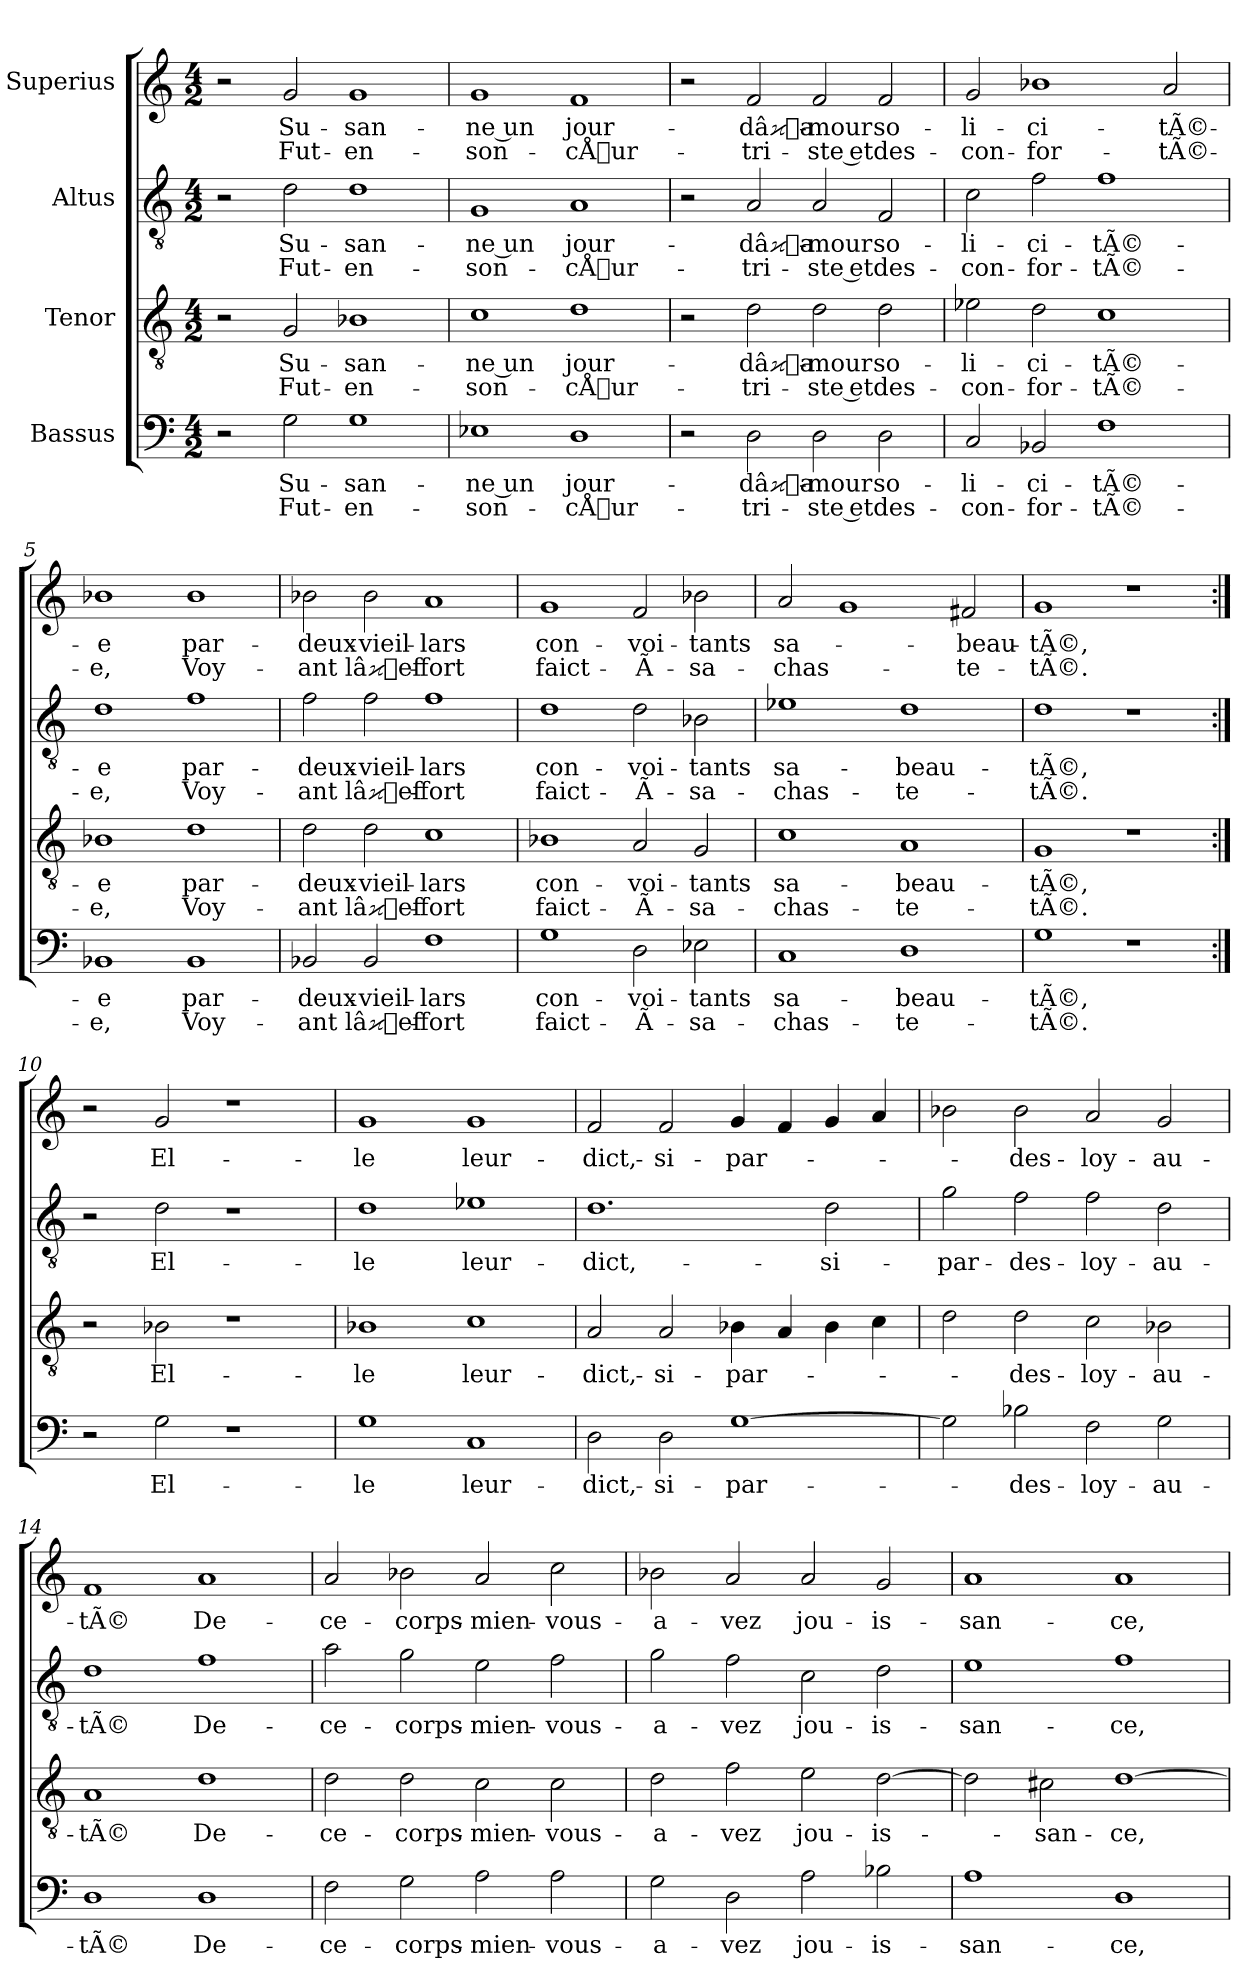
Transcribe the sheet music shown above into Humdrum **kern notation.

**kern	**text	**text	**kern	**text	**text	**kern	**text	**text	**kern	**text	**text
*part4	*part4	*part4	*part3	*part3	*part3	*part2	*part2	*part2	*part1	*part1	*part1
*staff4	*staff4	*staff4	*staff3	*staff3	*staff3	*staff2	*staff2	*staff2	*staff1	*staff1	*staff1
*I"Bassus	*	*	*I"Tenor	*	*	*I"Altus	*	*	*I"Superius	*	*
*clefF4	*	*	*clefGv2	*	*	*clefGv2	*	*	*clefG2	*	*
*k[]	*	*	*k[]	*	*	*k[]	*	*	*k[]	*	*
*M4/2	*	*	*M4/2	*	*	*M4/2	*	*	*M4/2	*	*
=1	=1	=1	=1	=1	=1	=1	=1	=1	=1	=1	=1
2r	.	.	2r	.	.	2r	.	.	2r	.	.
2G\	Su-	Fut-	2G/	Su-	Fut-	2d\	Su-	Fut-	2g/	Su-	Fut-
1G\	-san-	en-	1B-X\	-san-	en-	1d\	-san-	en-	1g/	-san-	en-
=2	=2	=2	=2	=2	=2	=2	=2	=2	=2	=2	=2
1E-X\	-ne un	son-	1c\	-ne un	son-	1G/	-ne un	son-	1g/	-ne un	son-
1D\	jour-	cÅur-	1d\	jour-	cÅur-	1A/	jour-	cÅur-	1f/	jour-	cÅur-
=3	=3	=3	=3	=3	=3	=3	=3	=3	=3	=3	=3
2r	.	.	2r	.	.	2r	.	.	2r	.	.
2D\	dâa-	tri-	2d\	dâa-	tri-	2A/	dâa-	tri-	2f/	dâa-	tri-
2D\	-mour	-ste et	2d\	-mour	-ste et	2A/	-mour	-ste et	2f/	-mour	-ste et
2D\	so-	des-	2d\	so-	des-	2F/	so-	des-	2f/	so-	des-
=4	=4	=4	=4	=4	=4	=4	=4	=4	=4	=4	=4
2C/	-li-	-con-	2e-X\	-li-	-con-	2c\	-li-	-con-	2g/	-li-	-con-
2BB-X/	-ci-	-for-	2d\	-ci-	-for-	2f\	-ci-	-for-	1b-X\	-ci-	-for-
1F\	-tÃ©-	-tÃ©-	1c\	-tÃ©-	-tÃ©-	1f\	-tÃ©-	-tÃ©-	.	.	.
.	.	.	.	.	.	.	.	.	2a/	-tÃ©-	-tÃ©-
=5	=5	=5	=5	=5	=5	=5	=5	=5	=5	=5	=5
1BB-X/	-e	-e,	1B-X\	-e	-e,	1d\	-e	-e,	1b-X\	-e	-e,
1BB-/	par-	Voy-	1d\	par-	Voy-	1f\	par-	Voy-	1b-\	par-	Voy-
=6	=6	=6	=6	=6	=6	=6	=6	=6	=6	=6	=6
2BB-X/	deux-	-ant	2d\	deux-	-ant	2f\	deux-	-ant	2b-X\	deux-	-ant
2BB-/	vieil-	lâef-	2d\	vieil-	lâef-	2f\	vieil-	lâef-	2b-\	vieil-	lâef-
1F\	-lars	-fort	1c\	-lars	-fort	1f\	-lars	-fort	1a/	-lars	-fort
=7	=7	=7	=7	=7	=7	=7	=7	=7	=7	=7	=7
1G\	con-	faict-	1B-X\	con-	faict-	1d\	con-	faict-	1g/	con-	faict-
2D\	-voi-	Ã-	2A/	-voi-	Ã-	2d\	-voi-	Ã-	2f/	-voi-	Ã-
2E-X\	-tants	sa-	2G/	-tants	sa-	2B-X\	-tants	sa-	2b-X\	-tants	sa-
=8	=8	=8	=8	=8	=8	=8	=8	=8	=8	=8	=8
1C/	sa-	chas-	1c\	sa-	chas-	1e-X\	sa-	chas-	2a/	sa-	chas-
.	.	.	.	.	.	.	.	.	1g/	.	.
1D\	beau-	-te-	1A/	beau-	-te-	1d\	beau-	-te-	.	.	.
.	.	.	.	.	.	.	.	.	2f#X/	beau-	-te-
=9	=9	=9	=9	=9	=9	=9	=9	=9	=9	=9	=9
1G\	-tÃ©,	-tÃ©.	1G/	-tÃ©,	-tÃ©.	1d\	-tÃ©,	-tÃ©.	1g/	-tÃ©,	-tÃ©.
1r	.	.	1r	.	.	1r	.	.	1r	.	.
=10:|!	=10:|!	=10:|!	=10:|!	=10:|!	=10:|!	=10:|!	=10:|!	=10:|!	=10:|!	=10:|!	=10:|!
2r	.	.	2r	.	.	2r	.	.	2r	.	.
2G\	El-	.	2B-X\	El-	.	2d\	El-	.	2g/	El-	.
1r	.	.	1r	.	.	1r	.	.	1r	.	.
=11	=11	=11	=11	=11	=11	=11	=11	=11	=11	=11	=11
1G\	-le	.	1B-X\	-le	.	1d\	-le	.	1g/	-le	.
1C/	leur-	.	1c\	leur-	.	1e-X\	leur-	.	1g/	leur-	.
=12	=12	=12	=12	=12	=12	=12	=12	=12	=12	=12	=12
2D\	dict,-	.	2A/	dict,-	.	1.d\	dict,-	.	2f/	dict,-	.
2D\	si-	.	2A/	si-	.	.	.	.	2f/	si-	.
[1G\	par-	.	4B-X\	par-	.	.	.	.	4g/	par-	.
.	.	.	4A/	.	.	.	.	.	4f/	.	.
.	.	.	4B-\	.	.	2d\	si-	.	4g/	.	.
.	.	.	4c\	.	.	.	.	.	4a/	.	.
=13	=13	=13	=13	=13	=13	=13	=13	=13	=13	=13	=13
2G\]	.	.	2d\	.	.	2g\	par-	.	2b-X\	.	.
2B-X\	des-	.	2d\	des-	.	2f\	des-	.	2b-\	des-	.
2F\	-loy-	.	2c\	-loy-	.	2f\	-loy-	.	2a/	-loy-	.
2G\	-au-	.	2B-X\	-au-	.	2d\	-au-	.	2g/	-au-	.
=14	=14	=14	=14	=14	=14	=14	=14	=14	=14	=14	=14
1D\	-tÃ©	.	1A/	-tÃ©	.	1d\	-tÃ©	.	1f/	-tÃ©	.
1D\	De-	.	1d\	De-	.	1f\	De-	.	1a/	De-	.
=15	=15	=15	=15	=15	=15	=15	=15	=15	=15	=15	=15
2F\	ce-	.	2d\	ce-	.	2a\	ce-	.	2a/	ce-	.
2G\	corps-	.	2d\	corps-	.	2g\	corps-	.	2b-X\	corps-	.
2A\	mien-	.	2c\	mien-	.	2e\	mien-	.	2a/	mien-	.
2A\	vous-	.	2c\	vous-	.	2f\	vous-	.	2cc\	vous-	.
=16	=16	=16	=16	=16	=16	=16	=16	=16	=16	=16	=16
2G\	a-	.	2d\	a-	.	2g\	a-	.	2b-X\	a-	.
2D\	-vez	.	2f\	-vez	.	2f\	-vez	.	2a/	-vez	.
2A\	jou-	.	2e\	jou-	.	2c\	jou-	.	2a/	jou-	.
2B-X\	-is-	.	[2d\	-is-	.	2d\	-is-	.	2g/	-is-	.
=17	=17	=17	=17	=17	=17	=17	=17	=17	=17	=17	=17
1A\	-san-	.	2d\]	.	.	1e\	-san-	.	1a/	-san-	.
.	.	.	2c#X\	-san-	.	.	.	.	.	.	.
1D\	-ce,	.	[1d\	-ce,	.	1f\	-ce,	.	1a/	-ce,	.
=	=	=	=	=	=	=	=	=	=	=	=
*-	*-	*-	*-	*-	*-	*-	*-	*-	*-	*-	*-
